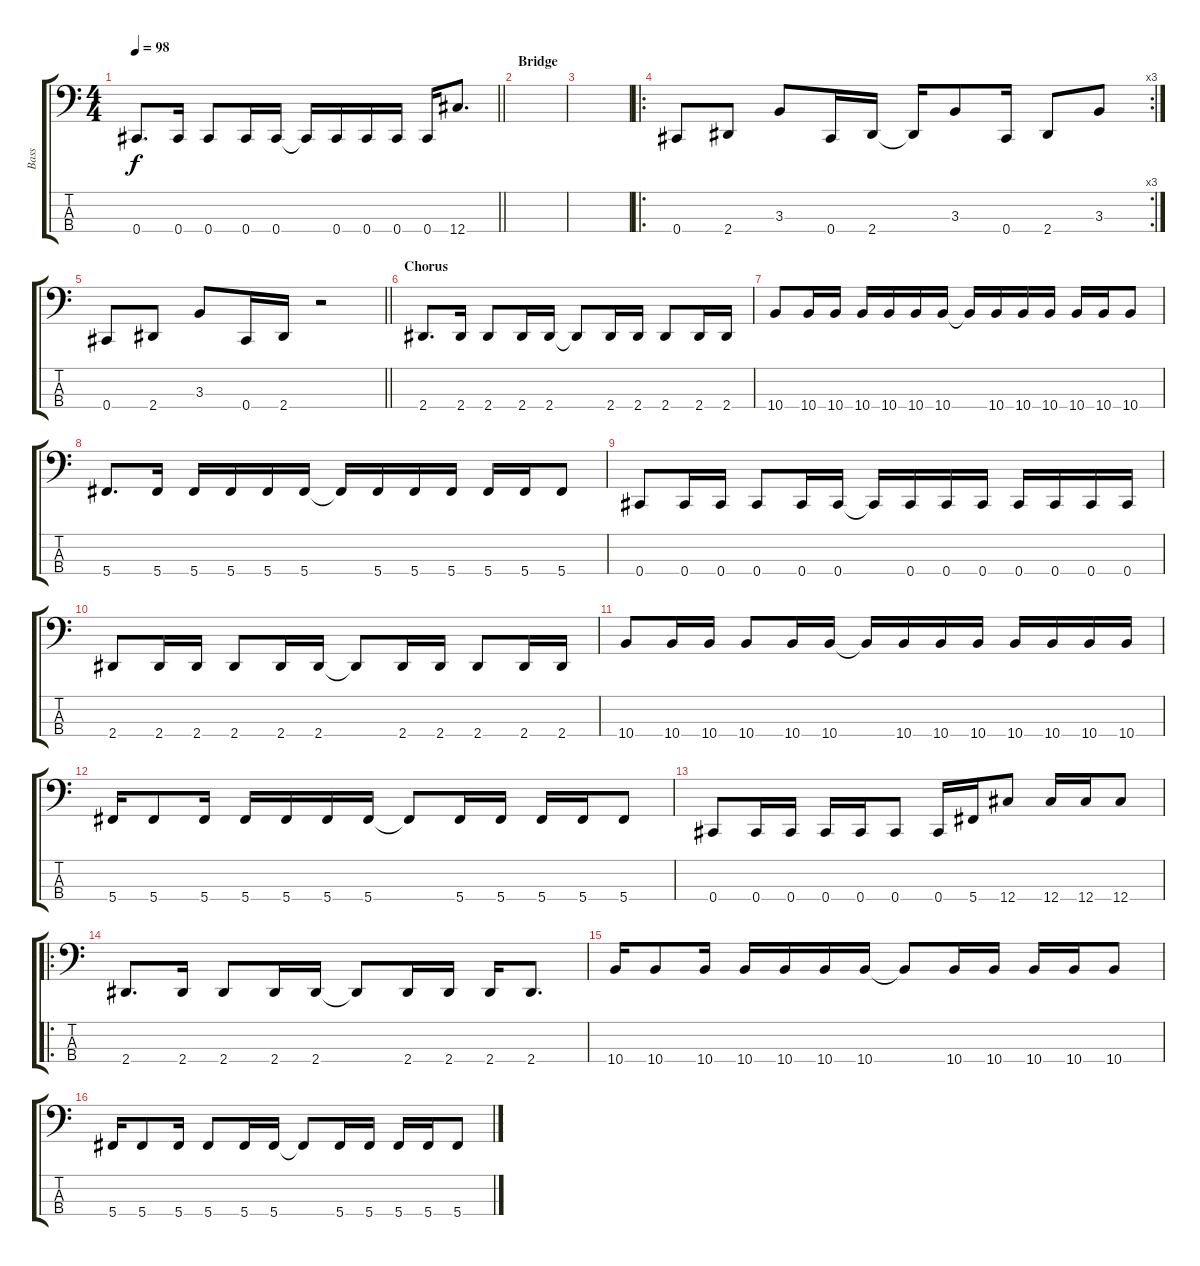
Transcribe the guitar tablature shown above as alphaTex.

\track ("Bass" "Bass") {instrument electricbassfinger}
\staff {score tabs}
\tuning (Gb2 Db2 Ab1 Db1) {hide}
\ts (4 4)
\tempo 98
\clef f4
\barLineRight lightlight
\ks c
0.4.8{d dy f} 0.4.16 0.4.8 0.4.16 0.4.16 0.4{t}.16 0.4.16 0.4.16 0.4.16 0.4.16 12.4.8{d} |
\section ("" "Bridge")
|
|
\ro
\rc 3
0.4.8 2.4.8 3.3.8 0.4.16 2.4.16 2.4{t}.16 3.3.8 0.4.16 2.4.8 3.3.8 |
\barLineRight lightlight
0.4.8 2.4.8 3.3.8 0.4.16 2.4.16 r.2 |
\section ("" "Chorus ")
2.4.8{d} 2.4.16 2.4.8 2.4.16 2.4.16 2.4{t}.8 2.4.16 2.4.16 2.4.8 2.4.16 2.4.16 |
10.4.8 10.4.16 10.4.16 10.4.16 10.4.16 10.4.16 10.4.16 10.4{t}.16 10.4.16 10.4.16 10.4.16 10.4.16 10.4.16 10.4.8 |
5.4.8{d} 5.4.16 5.4.16 5.4.16 5.4.16 5.4.16 5.4{t}.16 5.4.16 5.4.16 5.4.16 5.4.16 5.4.16 5.4.8 |
0.4.8 0.4.16 0.4.16 0.4.8 0.4.16 0.4.16 0.4{t}.16 0.4.16 0.4.16 0.4.16 0.4.16 0.4.16 0.4.16 0.4.16 |
2.4.8 2.4.16 2.4.16 2.4.8 2.4.16 2.4.16 2.4{t}.8 2.4.16 2.4.16 2.4.8 2.4.16 2.4.16 |
10.4.8 10.4.16 10.4.16 10.4.8 10.4.16 10.4.16 10.4{t}.16 10.4.16 10.4.16 10.4.16 10.4.16 10.4.16 10.4.16 10.4.16 |
5.4.16 5.4.8 5.4.16 5.4.16 5.4.16 5.4.16 5.4.16 5.4{t}.8 5.4.16 5.4.16 5.4.16 5.4.16 5.4.8 |
0.4.8 0.4.16 0.4.16 0.4.16 0.4.16 0.4.8 0.4.16 5.4.16 12.4.8 12.4.16 12.4.16 12.4.8 |
\ro
2.4.8{d} 2.4.16 2.4.8 2.4.16 2.4.16 2.4{t}.8 2.4.16 2.4.16 2.4.16 2.4.8{d} |
10.4.16 10.4.8 10.4.16 10.4.16 10.4.16 10.4.16 10.4.16 10.4{t}.8 10.4.16 10.4.16 10.4.16 10.4.16 10.4.8 |
5.4.16 5.4.8 5.4.16 5.4.8 5.4.16 5.4.16 5.4{t}.8 5.4.16 5.4.16 5.4.16 5.4.16 5.4.8
